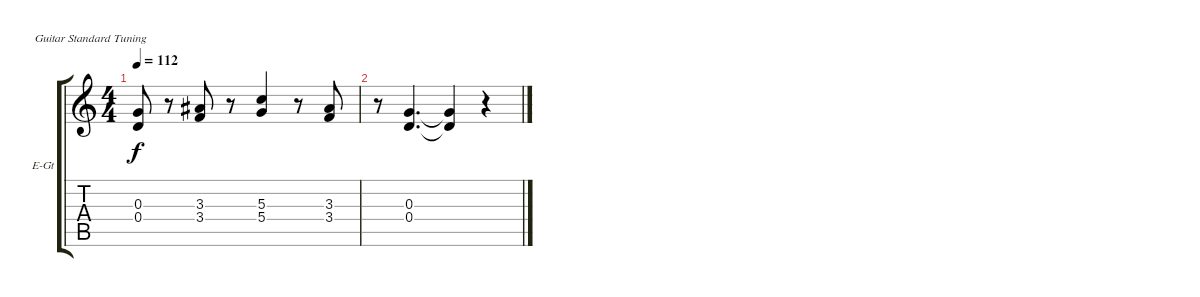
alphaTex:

\defaultSystemsLayout 4
\bracketExtendMode groupsimilarinstruments
\firstSystemTrackNameOrientation horizontal
\otherSystemsTrackNameOrientation horizontal
\track ("Distortion Guitar" "E-Gt") {instrument distortionguitar}
\staff {score tabs}
\tuning (E4 B3 G3 D3 A2 E2)
\ts (4 4)
\tempo 112
\clef g2
\ks c
(0.4 0.3).8{dy f} r.8 (3.3 3.4).8 r.8 (5.3 5.4).4 r.8 (3.3 3.4).8 |
r.8 (0.4 0.3).4{d} (0.4{t} 0.3{t}).4 r.4
